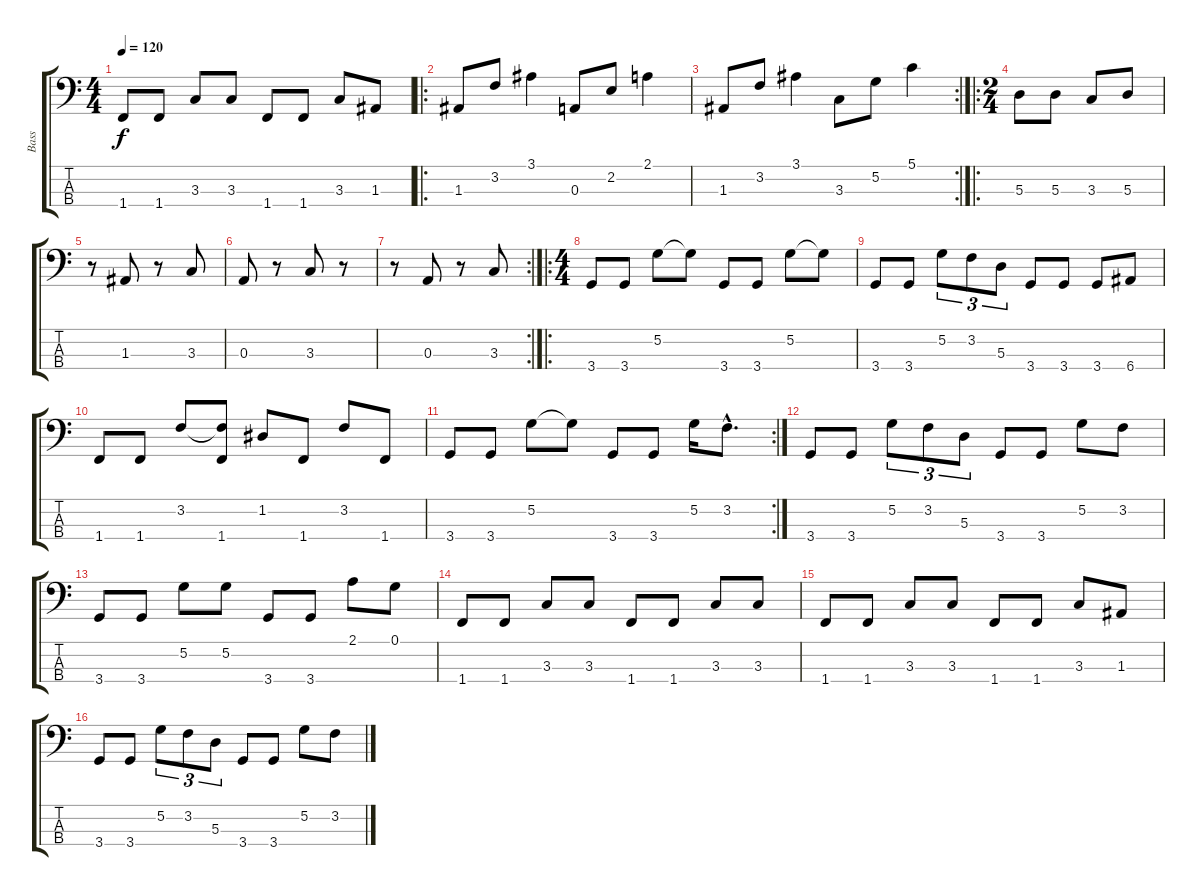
\track ("Bass" "Bass") {instrument electricbasspick}
\staff {score tabs}
\tuning (G2 D2 A1 E1) {hide}
\ts (4 4)
\tempo 120
\clef f4
\ks c
1.4.8{dy f} 1.4.8 3.3.8 3.3.8 1.4.8 1.4.8 3.3.8 1.3.8 |
\ro
1.3.8 3.2.8 3.1.4 0.3.8 2.2.8 2.1.4 |
\rc 2
1.3.8 3.2.8 3.1.4 3.3.8 5.2.8 5.1.4 |
\ro
\ts (2 4)
5.3.8 5.3.8 3.3.8 5.3.8 |
r.8 1.3.8 r.8 3.3.8 |
0.3.8 r.8 3.3.8 r.8 |
\rc 2
r.8 0.3.8 r.8 3.3.8 |
\ro
\ts (4 4)
3.4.8 3.4.8 5.2.8 5.2{t}.8 3.4.8 3.4.8 5.2.8 5.2{t}.8 |
3.4.8 3.4.8 5.2.8{tu (3 2)} 3.2.8{tu (3 2)} 5.3.8{tu (3 2)} 3.4.8 3.4.8 3.4.8 6.4.8 |
1.4.8 1.4.8 3.2.8 (3.2{t} 1.4).8 1.2.8 1.4.8 3.2.8 1.4.8 |
\rc 2
3.4.8 3.4.8 5.2.8 5.2{t}.8 3.4.8 3.4.8 5.2.16 3.2{hac}.8{d} |
3.4.8 3.4.8 5.2.8{tu (3 2)} 3.2.8{tu (3 2)} 5.3.8{tu (3 2)} 3.4.8 3.4.8 5.2.8 3.2.8 |
3.4.8 3.4.8 5.2.8 5.2.8 3.4.8 3.4.8 2.1.8 0.1.8 |
1.4.8 1.4.8 3.3.8 3.3.8 1.4.8 1.4.8 3.3.8 3.3.8 |
1.4.8 1.4.8 3.3.8 3.3.8 1.4.8 1.4.8 3.3.8 1.3.8 |
3.4.8 3.4.8 5.2.8{tu (3 2)} 3.2.8{tu (3 2)} 5.3.8{tu (3 2)} 3.4.8 3.4.8 5.2.8 3.2.8
